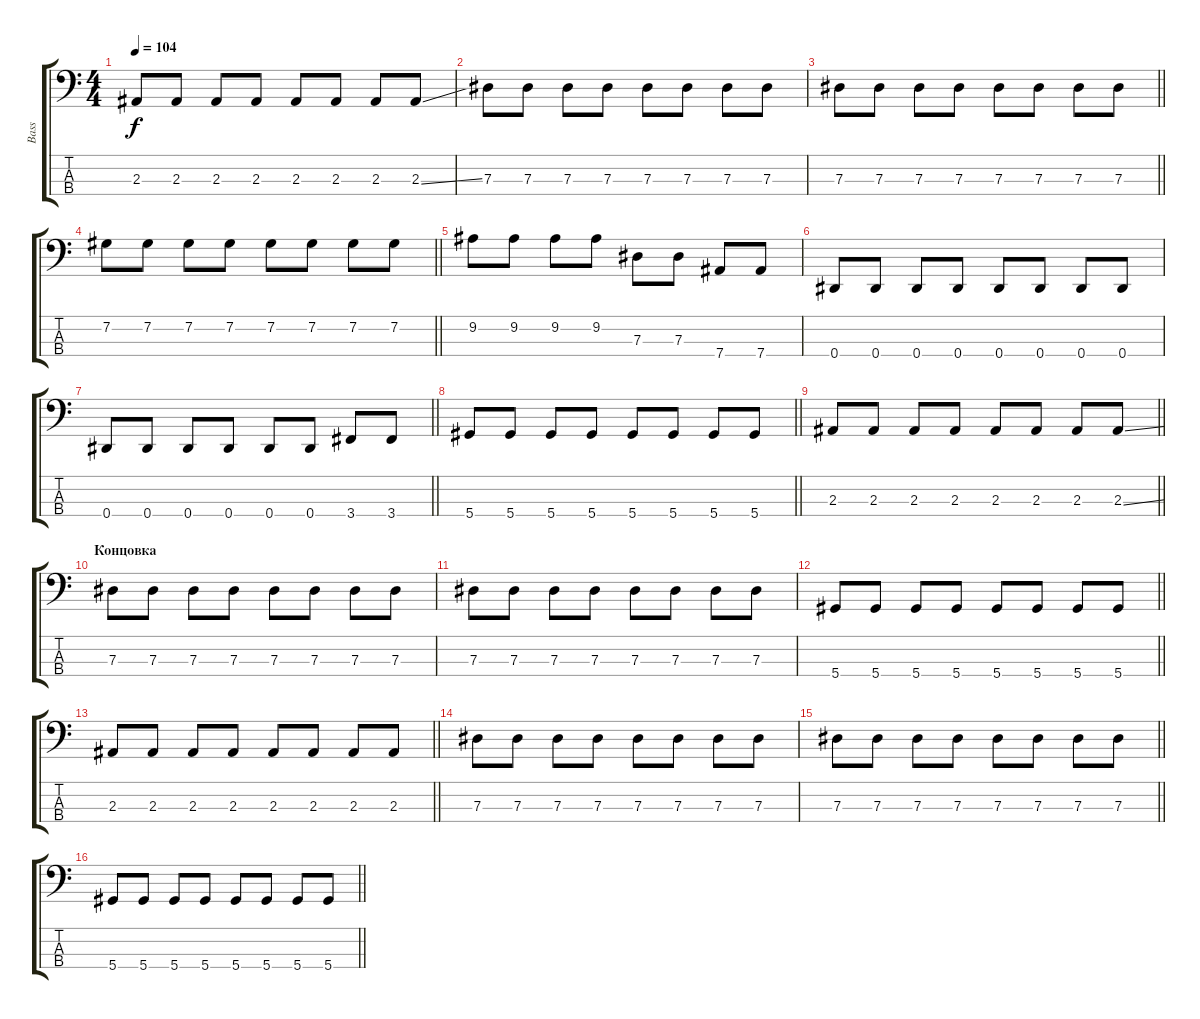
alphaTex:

\track ("Bass" "Bass") {instrument electricbassfinger}
\staff {score tabs}
\tuning (Gb2 Db2 Ab1 Eb1) {hide}
\ts (4 4)
\tempo 104
\clef f4
\ks c
2.3.8{dy f} 2.3.8 2.3.8 2.3.8 2.3.8 2.3.8 2.3.8 2.3{ss}.8 |
7.3.8 7.3.8 7.3.8 7.3.8 7.3.8 7.3.8 7.3.8 7.3.8 |
\barLineRight lightlight
7.3.8 7.3.8 7.3.8 7.3.8 7.3.8 7.3.8 7.3.8 7.3.8 |
\barLineRight lightlight
7.2.8 7.2.8 7.2.8 7.2.8 7.2.8 7.2.8 7.2.8 7.2.8 |
9.2.8 9.2.8 9.2.8 9.2.8 7.3.8 7.3.8 7.4.8 7.4.8 |
0.4.8 0.4.8 0.4.8 0.4.8 0.4.8 0.4.8 0.4.8 0.4.8 |
\barLineRight lightlight
0.4.8 0.4.8 0.4.8 0.4.8 0.4.8 0.4.8 3.4.8 3.4.8 |
\barLineRight lightlight
5.4.8 5.4.8 5.4.8 5.4.8 5.4.8 5.4.8 5.4.8 5.4.8 |
\barLineRight lightlight
2.3.8 2.3.8 2.3.8 2.3.8 2.3.8 2.3.8 2.3.8 2.3{ss}.8 |
\section ("" "Концовка")
7.3.8 7.3.8 7.3.8 7.3.8 7.3.8 7.3.8 7.3.8 7.3.8 |
7.3.8 7.3.8 7.3.8 7.3.8 7.3.8 7.3.8 7.3.8 7.3.8 |
\barLineRight lightlight
5.4.8 5.4.8 5.4.8 5.4.8 5.4.8 5.4.8 5.4.8 5.4.8 |
\barLineRight lightlight
2.3.8 2.3.8 2.3.8 2.3.8 2.3.8 2.3.8 2.3.8 2.3.8 |
\section ("" "")
7.3.8 7.3.8 7.3.8 7.3.8 7.3.8 7.3.8 7.3.8 7.3.8 |
\barLineRight lightlight
7.3.8 7.3.8 7.3.8 7.3.8 7.3.8 7.3.8 7.3.8 7.3.8 |
\barLineRight lightlight
5.4.8 5.4.8 5.4.8 5.4.8 5.4.8 5.4.8 5.4.8 5.4.8
